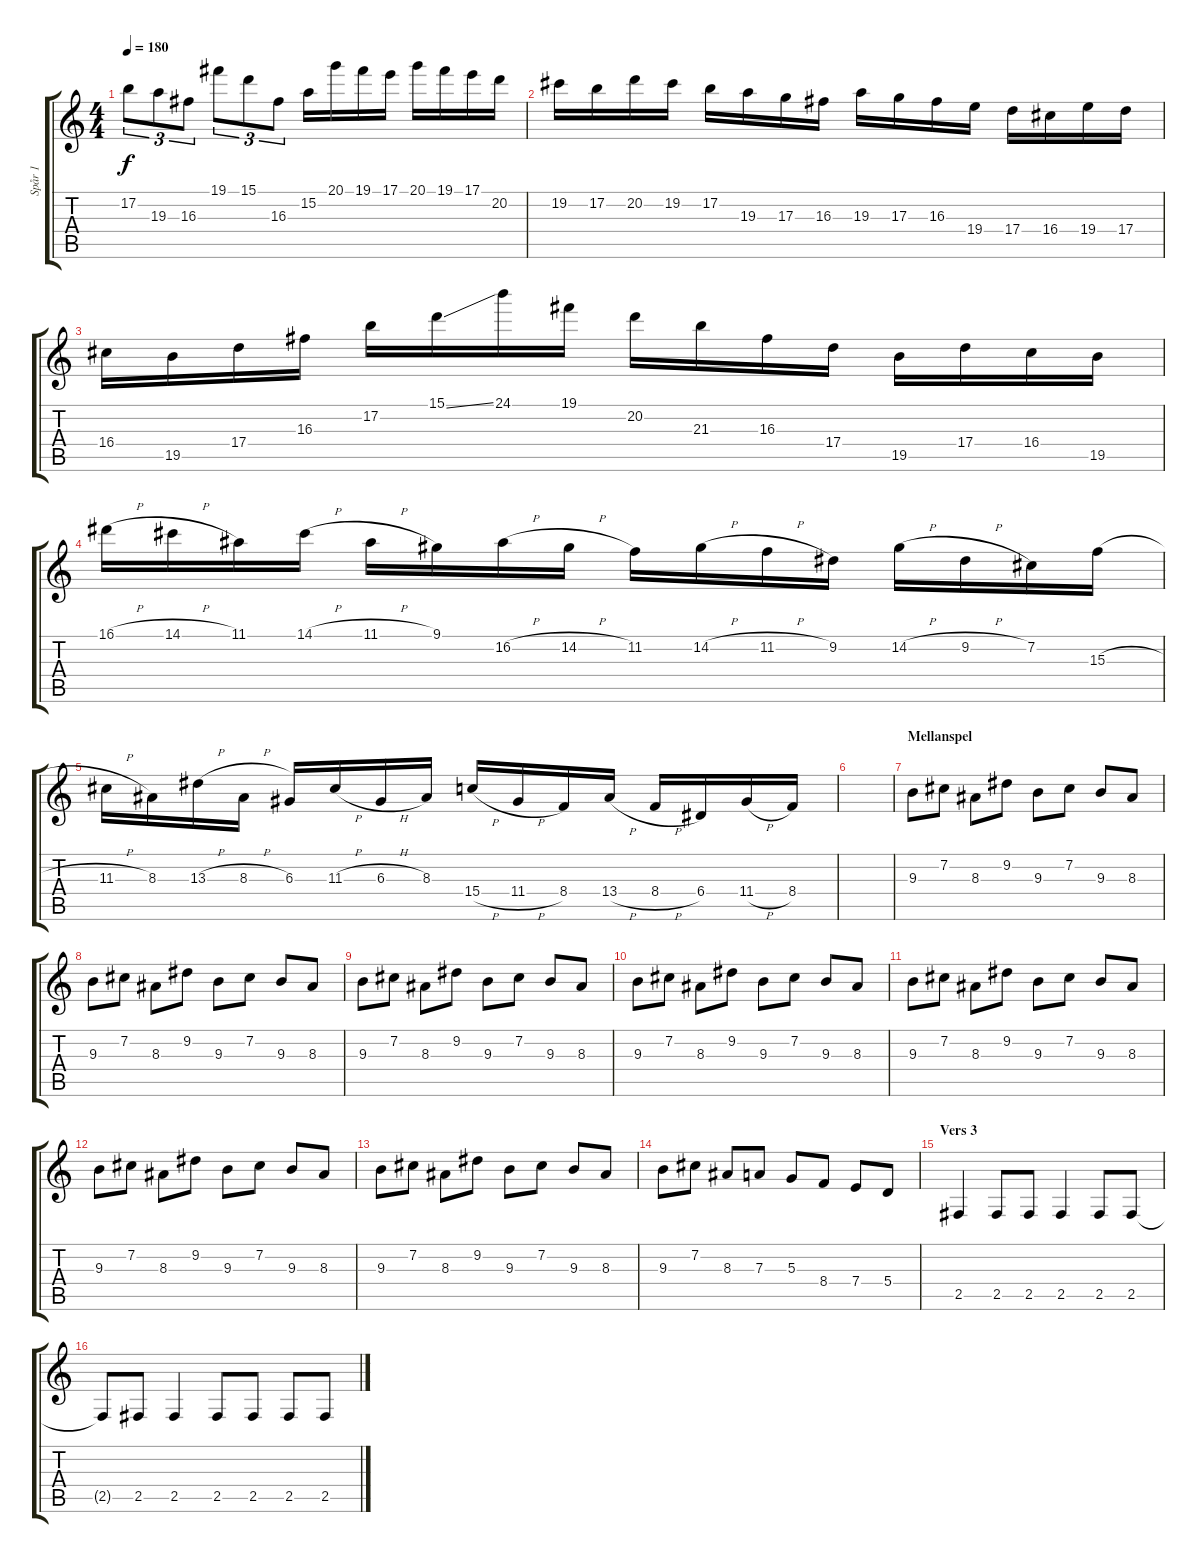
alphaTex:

\track ("Spår 1" "Spår 1") {instrument overdrivenguitar}
\staff {score tabs}
\tuning (B3 Gb3 D3 A2 E2 B1) {hide}
\ts (4 4)
\tempo 180
\clef g2
\ks c
17.2.8{tu (3 2) dy f} 19.3.8{tu (3 2)} 16.3.8{tu (3 2)} 19.1.8{tu (3 2)} 15.1.8{tu (3 2)} 16.3.8{tu (3 2)} 15.2.16 20.1.16 19.1.16 17.1.16 20.1.16 19.1.16 17.1.16 20.2.16 |
19.2.16 17.2.16 20.2.16 19.2.16 17.2.16 19.3.16 17.3.16 16.3.16 19.3.16 17.3.16 16.3.16 19.4.16 17.4.16 16.4.16 19.4.16 17.4.16 |
16.4.16 19.5.16 17.4.16 16.3.16 17.2.16 15.1{ss}.16 24.1.16 19.1.16 20.2.16 21.3.16 16.3.16 17.4.16 19.5.16 17.4.16 16.4.16 19.5.16 |
16.1{h}.16 14.1{h}.16 11.1.16 14.1{h}.16 11.1{h}.16 9.1.16 16.2{h}.16 14.2{h}.16 11.2.16 14.2{h}.16 11.2{h}.16 9.2.16 14.2{h}.16 9.2{h}.16 7.2.16 15.3{h}.16 |
11.3{h}.16 8.3.16 13.3{h}.16 8.3{h}.16 6.3.16 11.3{h}.16 6.3{h}.16 8.3.16 15.4{h}.16 11.4{h}.16 8.4.16 13.4{h}.16 8.4{h}.16 6.4.16 11.4{h}.16 8.4.16 |
|
\section ("" "Mellanspel")
9.3.8 7.2.8 8.3.8 9.2.8 9.3.8 7.2.8 9.3.8 8.3.8 |
9.3.8 7.2.8 8.3.8 9.2.8 9.3.8 7.2.8 9.3.8 8.3.8 |
9.3.8 7.2.8 8.3.8 9.2.8 9.3.8 7.2.8 9.3.8 8.3.8 |
9.3.8 7.2.8 8.3.8 9.2.8 9.3.8 7.2.8 9.3.8 8.3.8 |
9.3.8 7.2.8 8.3.8 9.2.8 9.3.8 7.2.8 9.3.8 8.3.8 |
9.3.8 7.2.8 8.3.8 9.2.8 9.3.8 7.2.8 9.3.8 8.3.8 |
9.3.8 7.2.8 8.3.8 9.2.8 9.3.8 7.2.8 9.3.8 8.3.8 |
9.3.8 7.2.8 8.3.8 7.3.8 5.3.8 8.4.8 7.4.8 5.4.8 |
\section ("" "Vers 3")
2.5.4{volume 13} 2.5.8 2.5.8 2.5.4 2.5.8 2.5.8 |
2.5{t}.8 2.5.8 2.5.4 2.5.8 2.5.8 2.5.8 2.5.8
